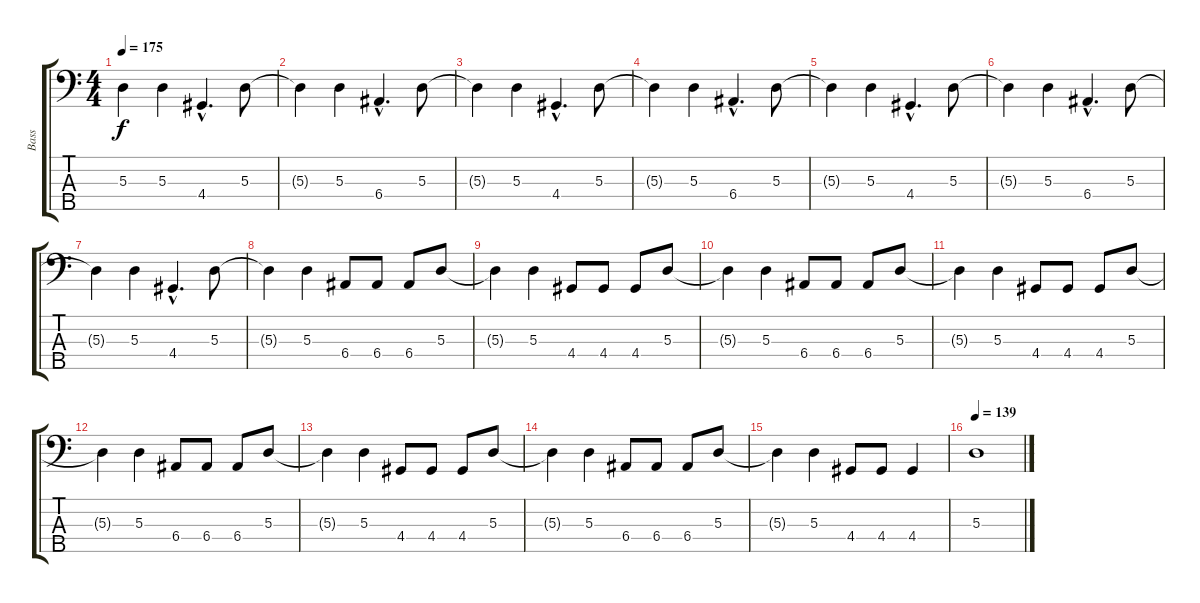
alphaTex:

\track ("Bass" "Bass") {instrument electricbasspick}
\staff {score tabs}
\tuning (G2 D2 A1 E1 B0) {hide}
\ts (4 4)
\tempo 175
\clef f4
\ks c
5.3{t}.4{dy f} 5.3.4 4.4{hac}.4{d} 5.3.8 |
5.3{t}.4 5.3.4 6.4{hac}.4{d} 5.3.8 |
5.3{t}.4 5.3.4 4.4{hac}.4{d} 5.3.8 |
5.3{t}.4 5.3.4 6.4{hac}.4{d} 5.3.8 |
5.3{t}.4 5.3.4 4.4{hac}.4{d} 5.3.8 |
5.3{t}.4 5.3.4 6.4{hac}.4{d} 5.3.8 |
5.3{t}.4 5.3.4 4.4{hac}.4{d} 5.3.8 |
5.3{t}.4 5.3.4 6.4.8 6.4.8 6.4.8 5.3.8 |
5.3{t}.4 5.3.4 4.4.8 4.4.8 4.4.8 5.3.8 |
5.3{t}.4 5.3.4 6.4.8 6.4.8 6.4.8 5.3.8 |
5.3{t}.4 5.3.4 4.4.8 4.4.8 4.4.8 5.3.8 |
5.3{t}.4 5.3.4 6.4.8 6.4.8 6.4.8 5.3.8 |
5.3{t}.4 5.3.4 4.4.8 4.4.8 4.4.8 5.3.8 |
5.3{t}.4 5.3.4 6.4.8 6.4.8 6.4.8 5.3.8 |
5.3{t}.4 5.3.4 4.4.8 4.4.8 4.4.4 |
\tempo 139
5.3.1
